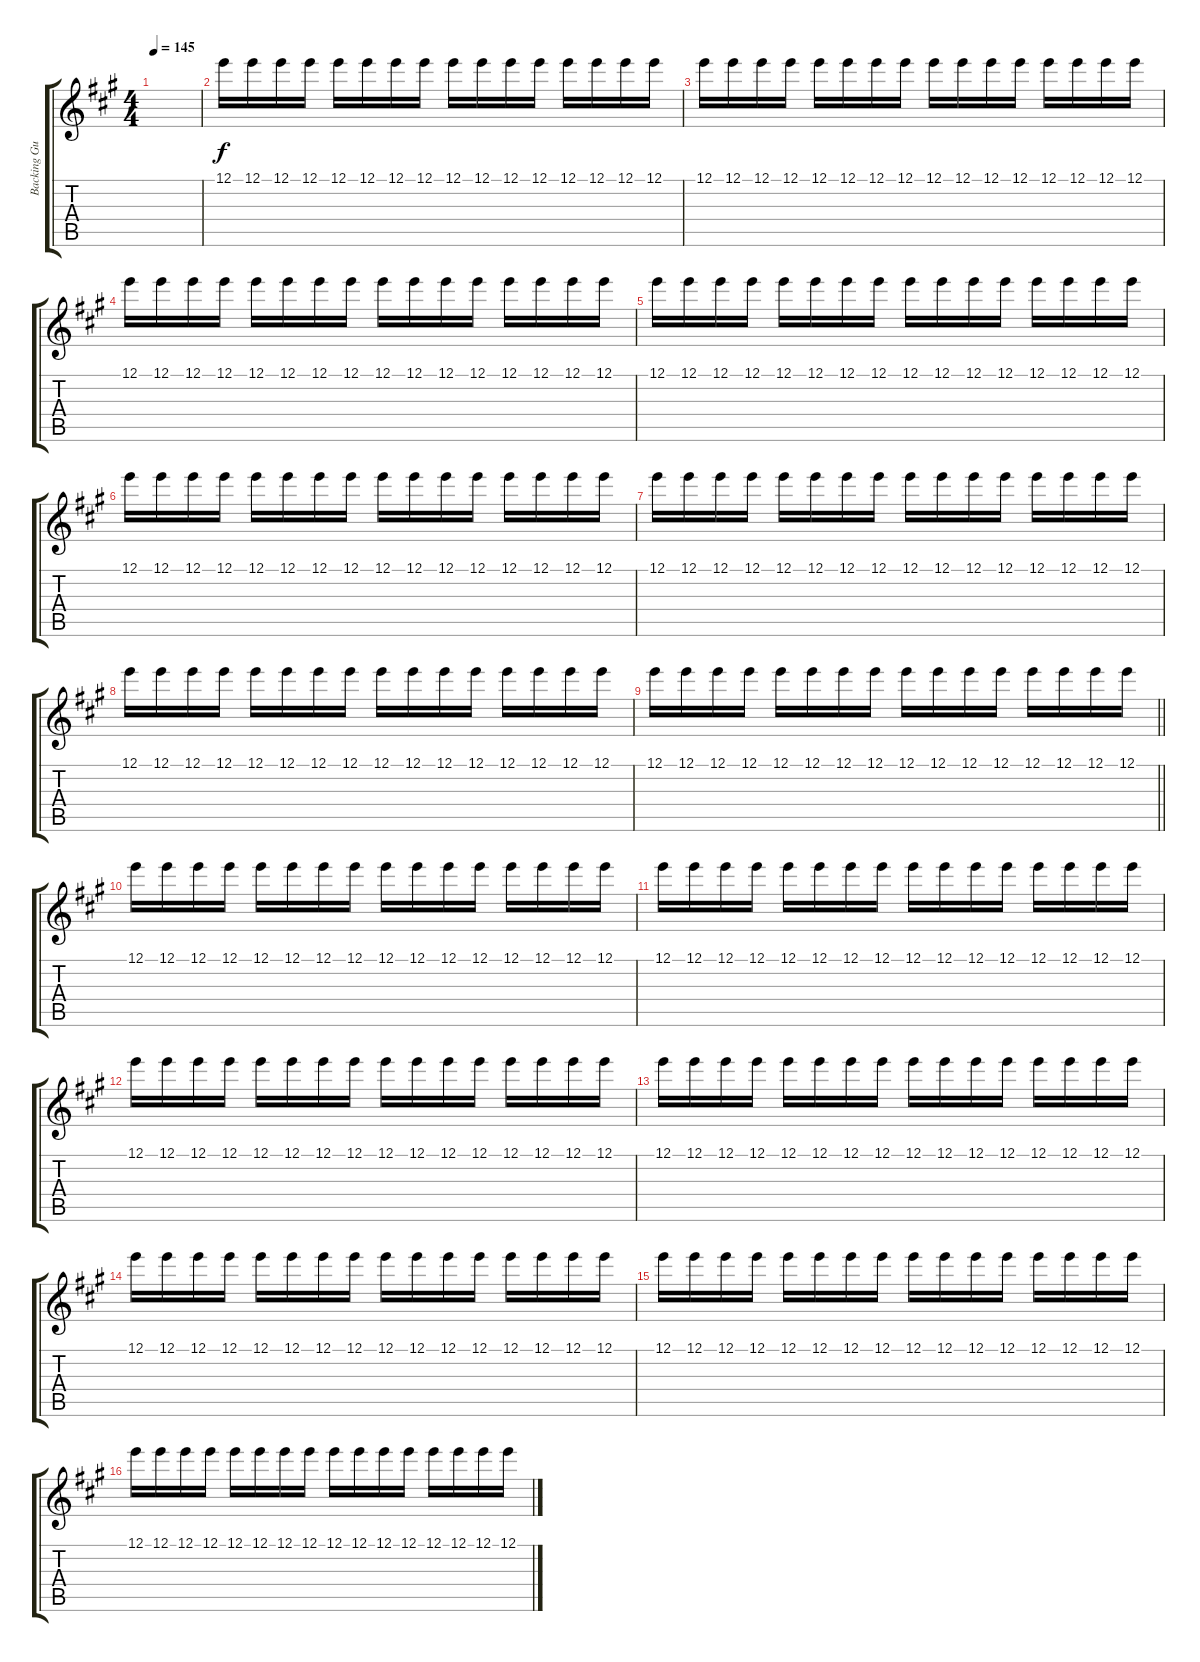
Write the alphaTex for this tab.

\track ("Backing Guitar" "Backing Gu") {instrument electricguitarjazz}
\staff {score tabs}
\tuning (E4 B3 G3 D3 A2 E2) {hide}
\ts (4 4)
\tempo 145
\clef g2
\ks a
|
12.1.16{volume 7 instrument electricguitarjazz} 12.1.16 12.1.16 12.1.16 12.1.16 12.1.16 12.1.16 12.1.16 12.1.16 12.1.16 12.1.16 12.1.16 12.1.16 12.1.16 12.1.16 12.1.16 |
12.1.16 12.1.16 12.1.16 12.1.16 12.1.16 12.1.16 12.1.16 12.1.16 12.1.16 12.1.16 12.1.16 12.1.16 12.1.16 12.1.16 12.1.16 12.1.16 |
12.1.16 12.1.16 12.1.16 12.1.16 12.1.16 12.1.16 12.1.16 12.1.16 12.1.16 12.1.16 12.1.16 12.1.16 12.1.16 12.1.16 12.1.16 12.1.16 |
12.1.16 12.1.16 12.1.16 12.1.16 12.1.16 12.1.16 12.1.16 12.1.16 12.1.16 12.1.16 12.1.16 12.1.16 12.1.16 12.1.16 12.1.16 12.1.16 |
12.1.16 12.1.16 12.1.16 12.1.16 12.1.16 12.1.16 12.1.16 12.1.16 12.1.16 12.1.16 12.1.16 12.1.16 12.1.16 12.1.16 12.1.16 12.1.16 |
12.1.16 12.1.16 12.1.16 12.1.16 12.1.16 12.1.16 12.1.16 12.1.16 12.1.16 12.1.16 12.1.16 12.1.16 12.1.16 12.1.16 12.1.16 12.1.16 |
12.1.16 12.1.16 12.1.16 12.1.16 12.1.16 12.1.16 12.1.16 12.1.16 12.1.16 12.1.16 12.1.16 12.1.16 12.1.16 12.1.16 12.1.16 12.1.16 |
\barLineRight lightlight
12.1.16 12.1.16 12.1.16 12.1.16 12.1.16 12.1.16 12.1.16 12.1.16 12.1.16 12.1.16 12.1.16 12.1.16 12.1.16 12.1.16 12.1.16 12.1.16 |
12.1.16 12.1.16 12.1.16 12.1.16 12.1.16 12.1.16 12.1.16 12.1.16 12.1.16 12.1.16 12.1.16 12.1.16 12.1.16 12.1.16 12.1.16 12.1.16 |
12.1.16 12.1.16 12.1.16 12.1.16 12.1.16 12.1.16 12.1.16 12.1.16 12.1.16 12.1.16 12.1.16 12.1.16 12.1.16 12.1.16 12.1.16 12.1.16 |
12.1.16 12.1.16 12.1.16 12.1.16 12.1.16 12.1.16 12.1.16 12.1.16 12.1.16 12.1.16 12.1.16 12.1.16 12.1.16 12.1.16 12.1.16 12.1.16 |
12.1.16 12.1.16 12.1.16 12.1.16 12.1.16 12.1.16 12.1.16 12.1.16 12.1.16 12.1.16 12.1.16 12.1.16 12.1.16 12.1.16 12.1.16 12.1.16 |
12.1.16 12.1.16 12.1.16 12.1.16 12.1.16 12.1.16 12.1.16 12.1.16 12.1.16 12.1.16 12.1.16 12.1.16 12.1.16 12.1.16 12.1.16 12.1.16 |
12.1.16 12.1.16 12.1.16 12.1.16 12.1.16 12.1.16 12.1.16 12.1.16 12.1.16 12.1.16 12.1.16 12.1.16 12.1.16 12.1.16 12.1.16 12.1.16 |
12.1.16 12.1.16 12.1.16 12.1.16 12.1.16 12.1.16 12.1.16 12.1.16 12.1.16 12.1.16 12.1.16 12.1.16 12.1.16 12.1.16 12.1.16 12.1.16
